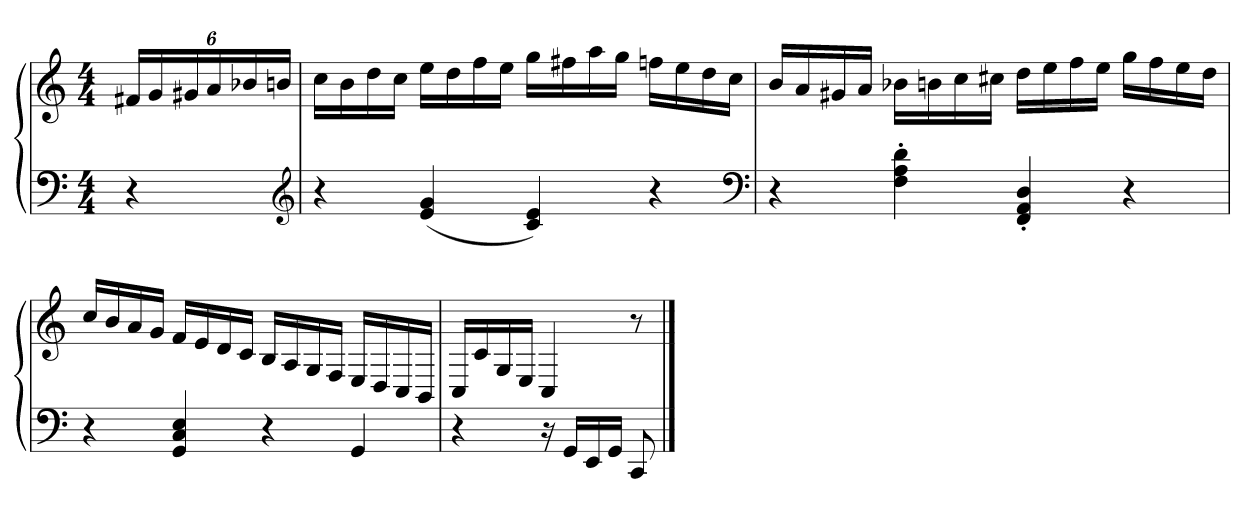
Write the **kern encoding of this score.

**kern	**kern
*part1	*part1
*staff2	*staff1
*clefF4	*clefG2
*k[]	*k[]
*C:	*C:
*M4/4	*M4/4
=	=
4r	24f#XLL
.	24g
.	24g#X
.	24a
.	24b-X
.	24bnJJ
*clefG2	*
=	=
4r	16ccLL
.	16b
.	16dd
.	16ccJJ
(4e 4g	16eeLL
.	16dd
.	16ff
.	16eeJJ
4c 4e)	16ggLL
.	16ff#X
.	16aa
.	16ggJJ
4r	16ffnLL
.	16ee
.	16dd
.	16ccJJ
*clefF4	*
=	=
4r	16bLL
.	16a
.	16g#X
.	16aJJ
4F' 4A' 4d'	16b-XLL
.	16bn
.	16cc
.	16cc#XJJ
4FF' 4AA' 4D'	16ddLL
.	16ee
.	16ff
.	16eeJJ
4r	16ggLL
.	16ff
.	16ee
.	16ddJJ
=	=
4r	16ccLL
.	16b
.	16a
.	16gJJ
4GG 4C 4E	16fLL
.	16e
.	16d
.	16cJJ
4r	16BLL
.	16A
.	16G
.	16FJJ
4GG	16ELL
.	16D
.	16C
.	16BBJJ
=	=
4r	16CLL
.	16c
.	16G
.	16EJJ
16r	4C
16GGLL	.
16EE	.
16GGJJ	.
8CC	8r
==	==
*-	*-
